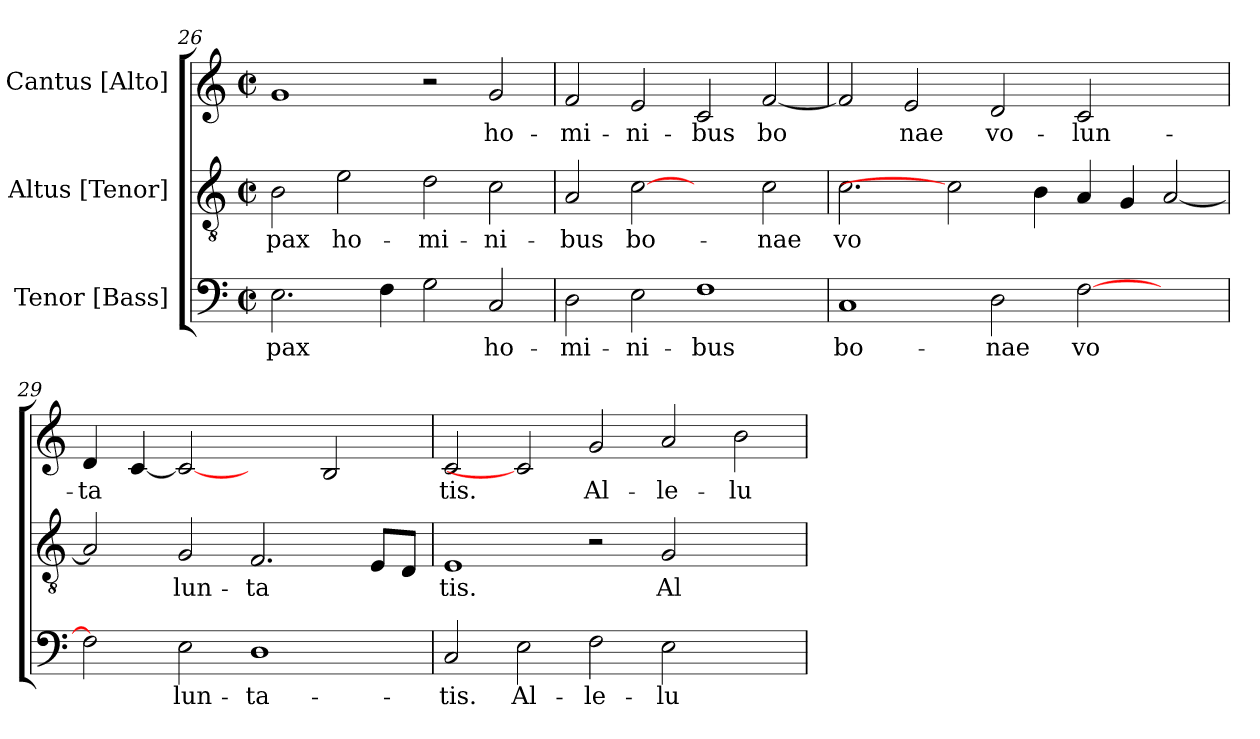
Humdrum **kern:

**kern	**text	**kern	**text	**kern	**text
*part3	*part3	*part2	*part2	*part1	*part1
*staff3	*staff3	*staff2	*staff2	*staff1	*staff1
*I"Tenor  [Bass]	*	*I"Altus  [Tenor]	*	*I"Cantus  [Alto]	*
*clefF4	*	*clefGv2	*	*clefG2	*
*k[]	*	*k[]	*	*k[]	*
*C:	*	*C:	*	*C:	*
*M2/2	*	*M2/2	*	*M2/2	*
*met(c|)	*	*met(c|)	*	*met(c|)	*
=26	=26	=26	=26	=26	=26
!	!LO:LY:b:cj	!	!LO:LY:b:cj	!	!LO:LY:b:cj
2.E\	pax	2B\	pax	1g	.
!	!	!	!LO:LY:b:cj	!	!
.	.	2e\	ho-	.	.
!	!LO:LY:b:cj	!	!	!	!
4F\	.	.	.	.	.
!	!LO:LY:b:cj	!	!LO:LY:b:cj	!	!
2G\	.	2d\	-mi-	2r	.
!	!LO:LY:b:cj	!	!LO:LY:b:cj	!	!LO:LY:b:cj
2C/	ho-	2c\	-ni-	2g/	ho-
=27	=27	=27	=27	=27	=27
!	!LO:LY:b:cj	!	!LO:LY:b:cj	!	!LO:LY:b:cj
2D\	-mi-	2A/	-bus	2f/	-mi-
!	!LO:LY:b:cj	!	!LO:LY:b:cj	!	!LO:LY:b:cj
2E\	-ni-	[2c	bo-	2e/	-ni-
!	!LO:LY:b:cj	!	!	!	!LO:LY:b:cj
1F	-bus	2ryy	.	2c/	-bus
!	!	!	!LO:LY:b:cj	!	!LO:LY:b:cj
.	.	2c\	-nae	[<2f/	bo-
=28	=28	=28	=28	=28	=28
!	!LO:LY:b:cj	!	!LO:LY:b:cj	!	!LO:LY:b:cj
1C	bo-	2.c\	vo-	2f/]	--
!	!	!	!	!	!LO:LY:b:cj
.	.	.	.	2e/	-nae
.	.	2c]	.	.	.
!	!LO:LY:b:cj	!	!	!	!LO:LY:b:cj
2D\	-nae	.	.	2d/	vo-
!	!	!	!LO:LY:b:cj	!	!
.	.	4B\	--	.	.
!	!LO:LY:b:cj	!	!LO:LY:b:cj	!	!LO:LY:b:cj
[>2F\	vo-	4A/	--	2c/	-lun-
!	!	!	!LO:LY:b:cj	!	!
.	.	4G/	--	.	.
!	!	!	!LO:LY:b:cj	!	!
2ryy	.	[<2A/	--	2ryy	.
=29	=29	=29	=29	=29	=29
!	!LO:LY:b:cj	!	!LO:LY:b:cj	!	!LO:LY:b:cj
2F\]	--	2A/]	--	4d/	-ta-
!	!	!	!	!	!LO:LY:b:cj
.	.	.	.	[>4c/	--
!	!LO:LY:b:cj	!	!LO:LY:b:cj	!	!LO:LY:b:cj
2E\	-lun-	2G/	-lun-	2c_	--
!	!LO:LY:b:cj	!	!LO:LY:b:cj	!	!
1D	-ta-	2.F/	-ta-	2ryy	.
!	!	!	!	!	!LO:LY:b:cj
.	.	.	.	2B/	--
!	!	!	!LO:LY:b:cj	!	!
.	.	8E/L	--	.	.
!	!	!	!LO:LY:b:cj	!	!
.	.	8D/J	--	.	.
!!LO:PB:g=z
=30	=30	=30	=30	=30	=30
!	!LO:LY:b:cj	!	!LO:LY:b:cj	!	!LO:LY:b:cj
2C/	-tis.	1E	-tis.	2c/	-tis.
!	!LO:LY:b:cj	!	!	!	!
2E\	Al-	.	.	2c]	.
!	!LO:LY:b:cj	!	!	!	!LO:LY:b:cj
2F\	-le-	2r	.	2g/	Al-
!	!LO:LY:b:cj	!	!LO:LY:b:cj	!	!LO:LY:b:cj
2E\	-lu-	2G/	Al-	2a/	-le-
!	!	!	!	!	!LO:LY:b:cj
2ryy	.	2ryy	.	2b\	-lu-
=	=	=	=	=	=
*-	*-	*-	*-	*-	*-
